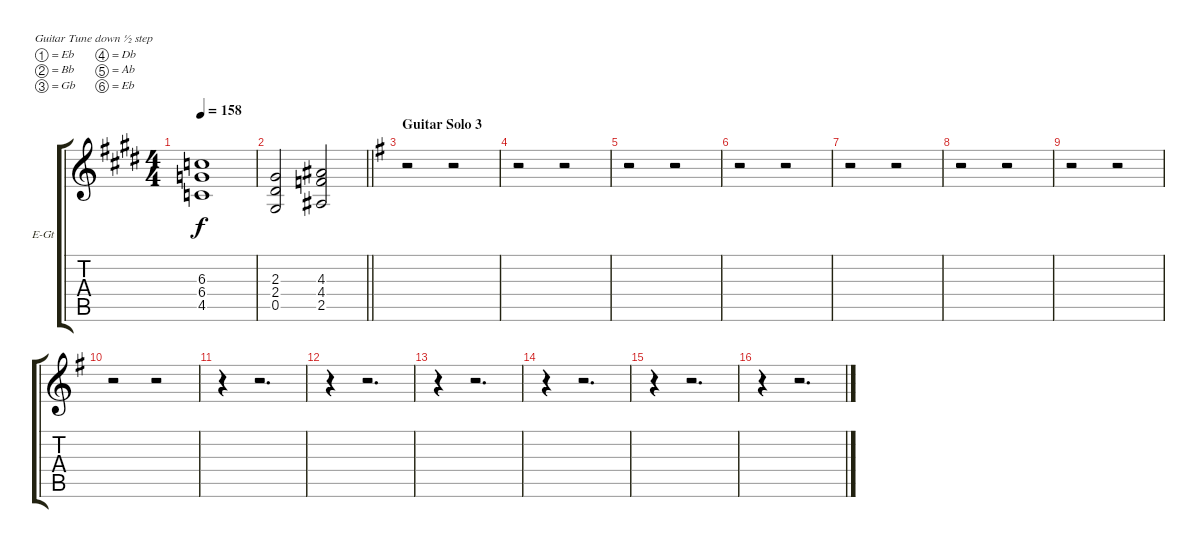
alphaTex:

\bracketExtendMode groupsimilarinstruments
\firstSystemTrackNameOrientation horizontal
\otherSystemsTrackNameOrientation horizontal
\track ("Гитара 4" "E-Gt") {mute instrument distortionguitar}
\staff {score tabs}
\tuning (Eb4 Bb3 Gb3 Db3 Ab2 Eb2)
\ts (4 4)
\tempo 158
\clef g2
\ks c#minor
(6.3 6.4 4.5).1{dy f} |
\barLineRight lightlight
(2.3 2.4 0.5).2 (4.3 4.4 2.5).2 |
\section ("" "Guitar Solo 3")
\ks eminor
r.2 r.2 |
r.2 r.2 |
r.2 r.2 |
r.2 r.2 |
r.2 r.2 |
r.2 r.2 |
r.2 r.2 |
r.2 r.2 |
r.4 r.2{d} |
r.4 r.2{d} |
r.4 r.2{d} |
r.4 r.2{d} |
r.4 r.2{d} |
r.4 r.2{d}
